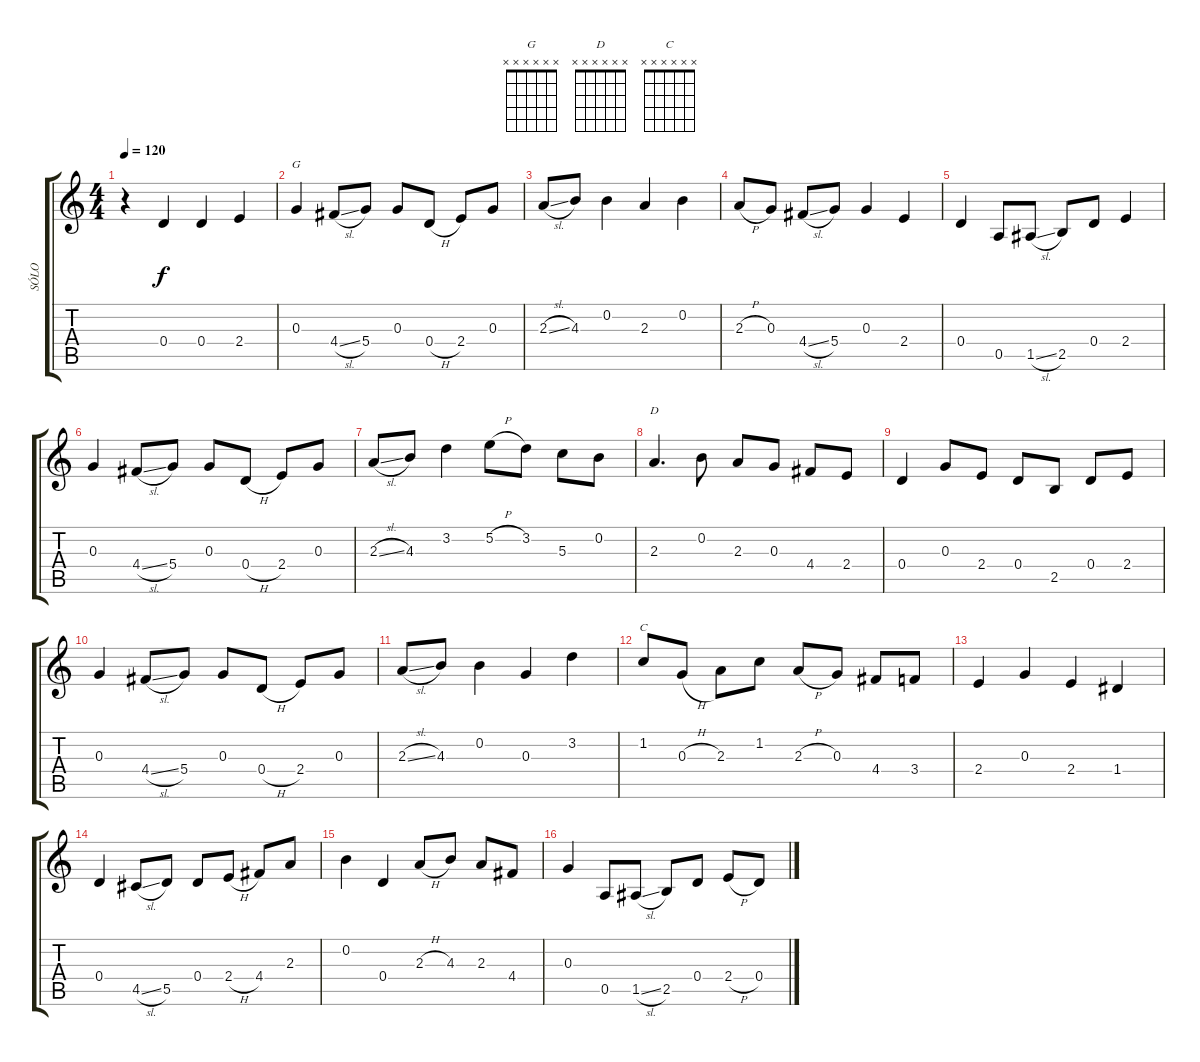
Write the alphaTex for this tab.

\track ("SÓLO" "SÓLO") {instrument acousticguitarsteel}
\staff {score tabs}
\tuning (E4 B3 G3 D3 A2 E2) {hide}
\chord ("G" x x x x x x)
\chord ("D" x x x x x x)
\chord ("C" x x x x x x)
\ts (4 4)
\tempo 120
\clef g2
\ks c
r.4{dy f instrument acousticguitarsteel} 0.4.4 0.4.4 2.4.4 |
0.3.4{ch "G"} 4.4{sl}.8 5.4.8 0.3.8 0.4{h}.8 2.4.8 0.3.8 |
2.3{sl}.8 4.3.8 0.2.4 2.3.4 0.2.4 |
2.3{h}.8 0.3.8 4.4{sl}.8 5.4.8 0.3.4 2.4.4 |
0.4.4 0.5.8 1.5{sl}.8 2.5.8 0.4.8 2.4.4 |
0.3.4 4.4{sl}.8 5.4.8 0.3.8 0.4{h}.8 2.4.8 0.3.8 |
2.3{sl}.8 4.3.8 3.2.4 5.2{h}.8 3.2.8 5.3.8 0.2.8 |
2.3.4{d ch "D"} 0.2.8 2.3.8 0.3.8 4.4.8 2.4.8 |
0.4.4 0.3.8 2.4.8 0.4.8 2.5.8 0.4.8 2.4.8 |
0.3.4 4.4{sl}.8 5.4.8 0.3.8 0.4{h}.8 2.4.8 0.3.8 |
2.3{sl}.8 4.3.8 0.2.4 0.3.4 3.2.4 |
1.2.8{ch "C"} 0.3{h}.8 2.3.8 1.2.8 2.3{h}.8 0.3.8 4.4.8 3.4.8 |
2.4.4 0.3.4 2.4.4 1.4.4 |
0.4.4 4.5{sl}.8 5.5.8 0.4.8 2.4{h}.8 4.4.8 2.3.8 |
0.2.4 0.4.4 2.3{h}.8 4.3.8 2.3.8 4.4.8 |
0.3.4 0.5.8 1.5{sl}.8 2.5.8 0.4.8 2.4{h}.8 0.4.8
